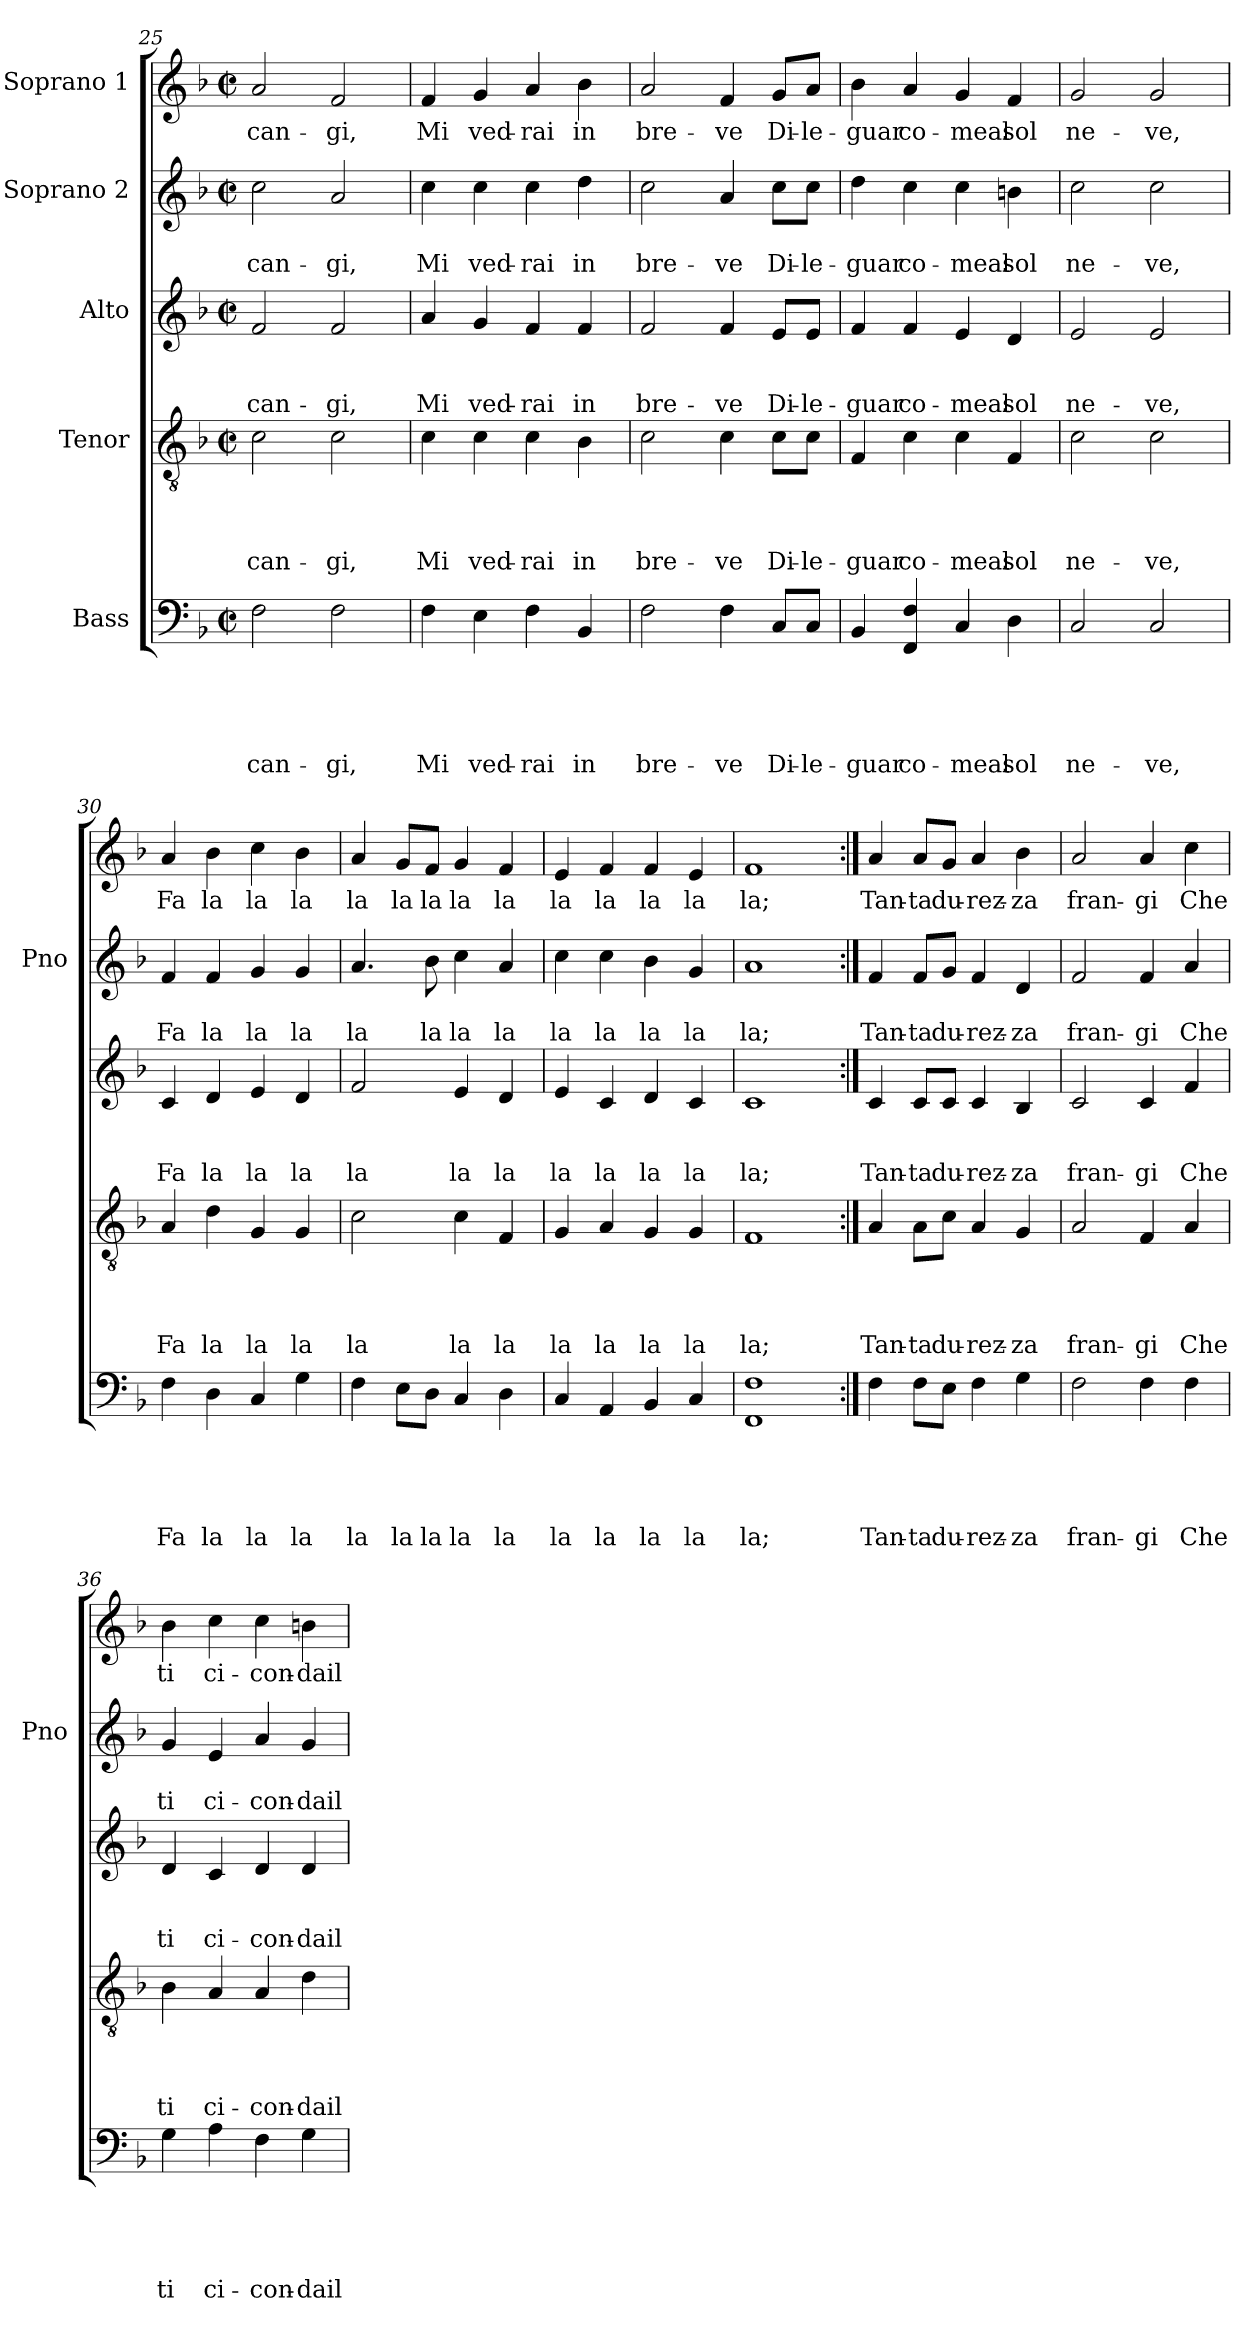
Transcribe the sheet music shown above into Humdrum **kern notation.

**kern	**text	**text	**text	**text	**text	**kern	**text	**text	**text	**text	**kern	**text	**text	**text	**kern	**text	**text	**kern	**text
*part5	*part5	*part5	*part5	*part5	*part5	*part4	*part4	*part4	*part4	*part4	*part3	*part3	*part3	*part3	*part2	*part2	*part2	*part1	*part1
*staff5	*staff5	*staff5	*staff5	*staff5	*staff5	*staff4	*staff4	*staff4	*staff4	*staff4	*staff3	*staff3	*staff3	*staff3	*staff2	*staff2	*staff2	*staff1	*staff1
*I"Bass	*	*	*	*	*	*I"Tenor	*	*	*	*	*I"Alto	*	*	*	*I"Soprano 2	*	*	*I"Soprano 1	*
*	*	*	*	*	*	*	*	*	*	*	*	*	*	*	*I'Pno	*	*	*	*
*clefF4	*	*	*	*	*	*clefGv2	*	*	*	*	*clefG2	*	*	*	*clefG2	*	*	*clefG2	*
*k[b-]	*	*	*	*	*	*k[b-]	*	*	*	*	*k[b-]	*	*	*	*k[b-]	*	*	*k[b-]	*
*F:	*	*	*	*	*	*F:	*	*	*	*	*F:	*	*	*	*F:	*	*	*F:	*
*M2/2	*	*	*	*	*	*M2/2	*	*	*	*	*M2/2	*	*	*	*M2/2	*	*	*M2/2	*
*met(c|)	*	*	*	*	*	*met(c|)	*	*	*	*	*met(c|)	*	*	*	*met(c|)	*	*	*met(c|)	*
=25	=25	=25	=25	=25	=25	=25	=25	=25	=25	=25	=25	=25	=25	=25	=25	=25	=25	=25	=25
2F\	.	.	.	.	can-	2c\	.	.	.	can-	2f/	.	.	can-	2cc\	.	can-	2a/	can-
2F\	.	.	.	.	-gi,	2c\	.	.	.	-gi,	2f/	.	.	-gi,	2a/	.	-gi,	2f/	-gi,
=26	=26	=26	=26	=26	=26	=26	=26	=26	=26	=26	=26	=26	=26	=26	=26	=26	=26	=26	=26
4F\	.	.	.	.	Mi	4c\	.	.	.	Mi	4a/	.	.	Mi	4cc\	.	Mi	4f/	Mi
4E\	.	.	.	.	ved-	4c\	.	.	.	ved-	4g/	.	.	ved-	4cc\	.	ved-	4g/	ved-
4F\	.	.	.	.	-rai	4c\	.	.	.	-rai	4f/	.	.	-rai	4cc\	.	-rai	4a/	-rai
4BB-/	.	.	.	.	in	4B-\	.	.	.	in	4f/	.	.	in	4dd\	.	in	4b-\	in
=27	=27	=27	=27	=27	=27	=27	=27	=27	=27	=27	=27	=27	=27	=27	=27	=27	=27	=27	=27
2F\	.	.	.	.	bre-	2c\	.	.	.	bre-	2f/	.	.	bre-	2cc\	.	bre-	2a/	bre-
4F\	.	.	.	.	-ve	4c\	.	.	.	-ve	4f/	.	.	-ve	4a/	.	-ve	4f/	-ve
8C/L	.	.	.	.	Di-	8c\L	.	.	.	Di-	8e/L	.	.	Di-	8cc\L	.	Di-	8g/L	Di-
8C/J	.	.	.	.	-le-	8c\J	.	.	.	-le-	8e/J	.	.	-le-	8cc\J	.	-le-	8a/J	-le-
=28	=28	=28	=28	=28	=28	=28	=28	=28	=28	=28	=28	=28	=28	=28	=28	=28	=28	=28	=28
4BB-/	.	.	.	.	-guar	4F/	.	.	.	-guar	4f/	.	.	-guar	4dd\	.	-guar	4b-\	-guar
4FF/ 4F!/	.	.	.	.	co-	4c\	.	.	.	co-	4f/	.	.	co-	4cc\	.	co-	4a/	co-
4C/	.	.	.	.	-meal	4c\	.	.	.	-meal	4e/	.	.	-meal	4cc\	.	-meal	4g/	-meal
4D\	.	.	.	.	sol	4F/	.	.	.	sol	4d/	.	.	sol	4bn\	.	sol	4f/	sol
!!LO:LB:g=z
=29	=29	=29	=29	=29	=29	=29	=29	=29	=29	=29	=29	=29	=29	=29	=29	=29	=29	=29	=29
2C/	.	.	.	.	ne-	2c\	.	.	.	ne-	2e/	.	.	ne-	2cc\	.	ne-	2g/	ne-
2C/	.	.	.	.	-ve,	2c\	.	.	.	-ve,	2e/	.	.	-ve,	2cc\	.	-ve,	2g/	-ve,
=30	=30	=30	=30	=30	=30	=30	=30	=30	=30	=30	=30	=30	=30	=30	=30	=30	=30	=30	=30
4F\	.	.	.	.	Fa	4A/	.	.	.	Fa	4c/	.	.	Fa	4f/	.	Fa	4a/	Fa
4D\	.	.	.	.	la	4d\	.	.	.	la	4d/	.	.	la	4f/	.	la	4b-\	la
4C/	.	.	.	.	la	4G/	.	.	.	la	4e/	.	.	la	4g/	.	la	4cc\	la
4G\	.	.	.	.	la	4G/	.	.	.	la	4d/	.	.	la	4g/	.	la	4b-\	la
=31	=31	=31	=31	=31	=31	=31	=31	=31	=31	=31	=31	=31	=31	=31	=31	=31	=31	=31	=31
4F\	.	.	.	.	la	2c\	.	.	.	la	2f/	.	.	la	4.a/	.	la	4a/	la
8E\L	.	.	.	.	la	.	.	.	.	.	.	.	.	.	.	.	.	8g/L	la
8D\J	.	.	.	.	la	.	.	.	.	.	.	.	.	.	8b-\	.	la	8f/J	la
4C/	.	.	.	.	la	4c\	.	.	.	la	4e/	.	.	la	4cc\	.	la	4g/	la
4D\	.	.	.	.	la	4F/	.	.	.	la	4d/	.	.	la	4a/	.	la	4f/	la
=32	=32	=32	=32	=32	=32	=32	=32	=32	=32	=32	=32	=32	=32	=32	=32	=32	=32	=32	=32
4C/	.	.	.	.	la	4G/	.	.	.	la	4e/	.	.	la	4cc\	.	la	4e/	la
4AA/	.	.	.	.	la	4A/	.	.	.	la	4c/	.	.	la	4cc\	.	la	4f/	la
4BB-/	.	.	.	.	la	4G/	.	.	.	la	4d/	.	.	la	4b-\	.	la	4f/	la
4C/	.	.	.	.	la	4G/	.	.	.	la	4c/	.	.	la	4g/	.	la	4e/	la
=33	=33	=33	=33	=33	=33	=33	=33	=33	=33	=33	=33	=33	=33	=33	=33	=33	=33	=33	=33
1FF 1F!	.	.	.	.	la;	1F	.	.	.	la;	1c	.	.	la;	1a	.	la;	1f	la;
!!LO:PB:g=z
=34:|!	=34:|!	=34:|!	=34:|!	=34:|!	=34:|!	=34:|!	=34:|!	=34:|!	=34:|!	=34:|!	=34:|!	=34:|!	=34:|!	=34:|!	=34:|!	=34:|!	=34:|!	=34:|!	=34:|!
4F\	.	.	.	.	Tan-	4A!/	.	.	.	Tan-	4c!/	.	.	Tan-	4f/	.	Tan-	4a/	Tan-
8F\L	.	.	.	.	-ta	8A!\L	.	.	.	-ta	8c!/L	.	.	-ta	8f/L	.	-ta	8a/L	-ta
8E\J	.	.	.	.	du-	8c!\J	.	.	.	du-	8c!/J	.	.	du-	8g/J	.	du-	8g/J	du-
4F\	.	.	.	.	-rez-	4A!/	.	.	.	-rez-	4c!/	.	.	-rez-	4f/	.	-rez-	4a/	-rez-
4G\	.	.	.	.	-za	4G!/	.	.	.	-za	4B-!/	.	.	-za	4d/	.	-za	4b-\	-za
=35	=35	=35	=35	=35	=35	=35	=35	=35	=35	=35	=35	=35	=35	=35	=35	=35	=35	=35	=35
2F\	.	.	.	.	fran-	2A!/	.	.	.	fran-	2c!/	.	.	fran-	2f/	.	fran-	2a/	fran-
4F\	.	.	.	.	-gi	4F!/	.	.	.	-gi	4c!/	.	.	-gi	4f/	.	-gi	4a/	-gi
4F\	.	.	.	.	Che	4A/	.	.	.	Che	4f/	.	.	Che	4a/	.	Che	4cc\	Che
=36	=36	=36	=36	=36	=36	=36	=36	=36	=36	=36	=36	=36	=36	=36	=36	=36	=36	=36	=36
4G\	.	.	.	.	ti	4B-\	.	.	.	ti	4d/	.	.	ti	4g/	.	ti	4b-\	ti
4A\	.	.	.	.	ci-	4A/	.	.	.	ci-	4c/	.	.	ci-	4e/	.	ci-	4cc\	ci-
4F\	.	.	.	.	-con-	4A/	.	.	.	-con-	4d/	.	.	-con-	4a/	.	-con-	4cc\	-con-
4G\	.	.	.	.	-dail	4d\	.	.	.	-dail	4d/	.	.	-dail	4g/	.	-dail	4bn\	-dail
=	=	=	=	=	=	=	=	=	=	=	=	=	=	=	=	=	=	=	=
*-	*-	*-	*-	*-	*-	*-	*-	*-	*-	*-	*-	*-	*-	*-	*-	*-	*-	*-	*-
